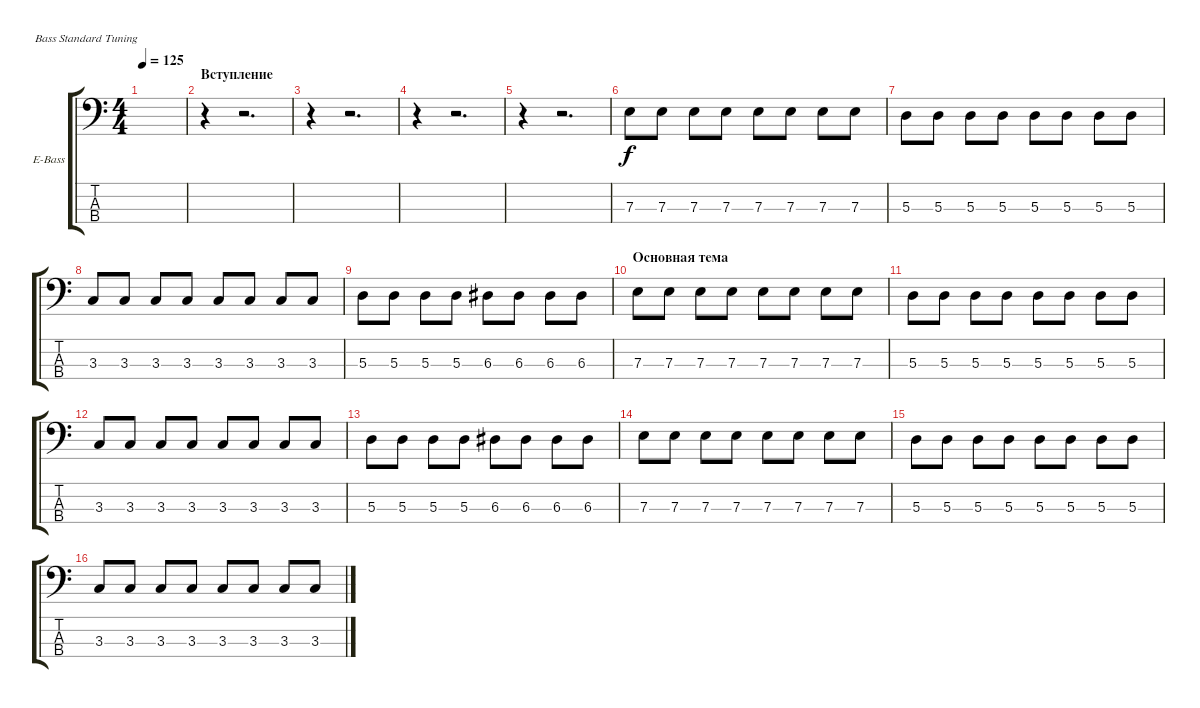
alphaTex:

\defaultSystemsLayout 4
\bracketExtendMode groupsimilarinstruments
\firstSystemTrackNameOrientation horizontal
\otherSystemsTrackNameOrientation horizontal
\track ("Electric Bass" "E-Bass") {instrument electricbassfinger}
\staff {score tabs}
\tuning (G2 D2 A1 E1)
\ts (4 4)
\tempo 125
\clef f4
\ks c
|
\section ("" "Вступление")
r.4 r.2{d} |
r.4 r.2{d} |
r.4 r.2{d} |
r.4 r.2{d} |
7.3.8 7.3.8 7.3.8 7.3.8 7.3.8 7.3.8 7.3.8 7.3.8 |
5.3.8 5.3.8 5.3.8 5.3.8 5.3.8 5.3.8 5.3.8 5.3.8 |
3.3.8 3.3.8 3.3.8 3.3.8 3.3.8 3.3.8 3.3.8 3.3.8 |
5.3.8 5.3.8 5.3.8 5.3.8 6.3.8 6.3.8 6.3.8 6.3.8 |
\section ("" "Основная тема")
7.3.8 7.3.8 7.3.8 7.3.8 7.3.8 7.3.8 7.3.8 7.3.8 |
5.3.8 5.3.8 5.3.8 5.3.8 5.3.8 5.3.8 5.3.8 5.3.8 |
3.3.8 3.3.8 3.3.8 3.3.8 3.3.8 3.3.8 3.3.8 3.3.8 |
5.3.8 5.3.8 5.3.8 5.3.8 6.3.8 6.3.8 6.3.8 6.3.8 |
7.3.8 7.3.8 7.3.8 7.3.8 7.3.8 7.3.8 7.3.8 7.3.8 |
5.3.8 5.3.8 5.3.8 5.3.8 5.3.8 5.3.8 5.3.8 5.3.8 |
3.3.8 3.3.8 3.3.8 3.3.8 3.3.8 3.3.8 3.3.8 3.3.8
